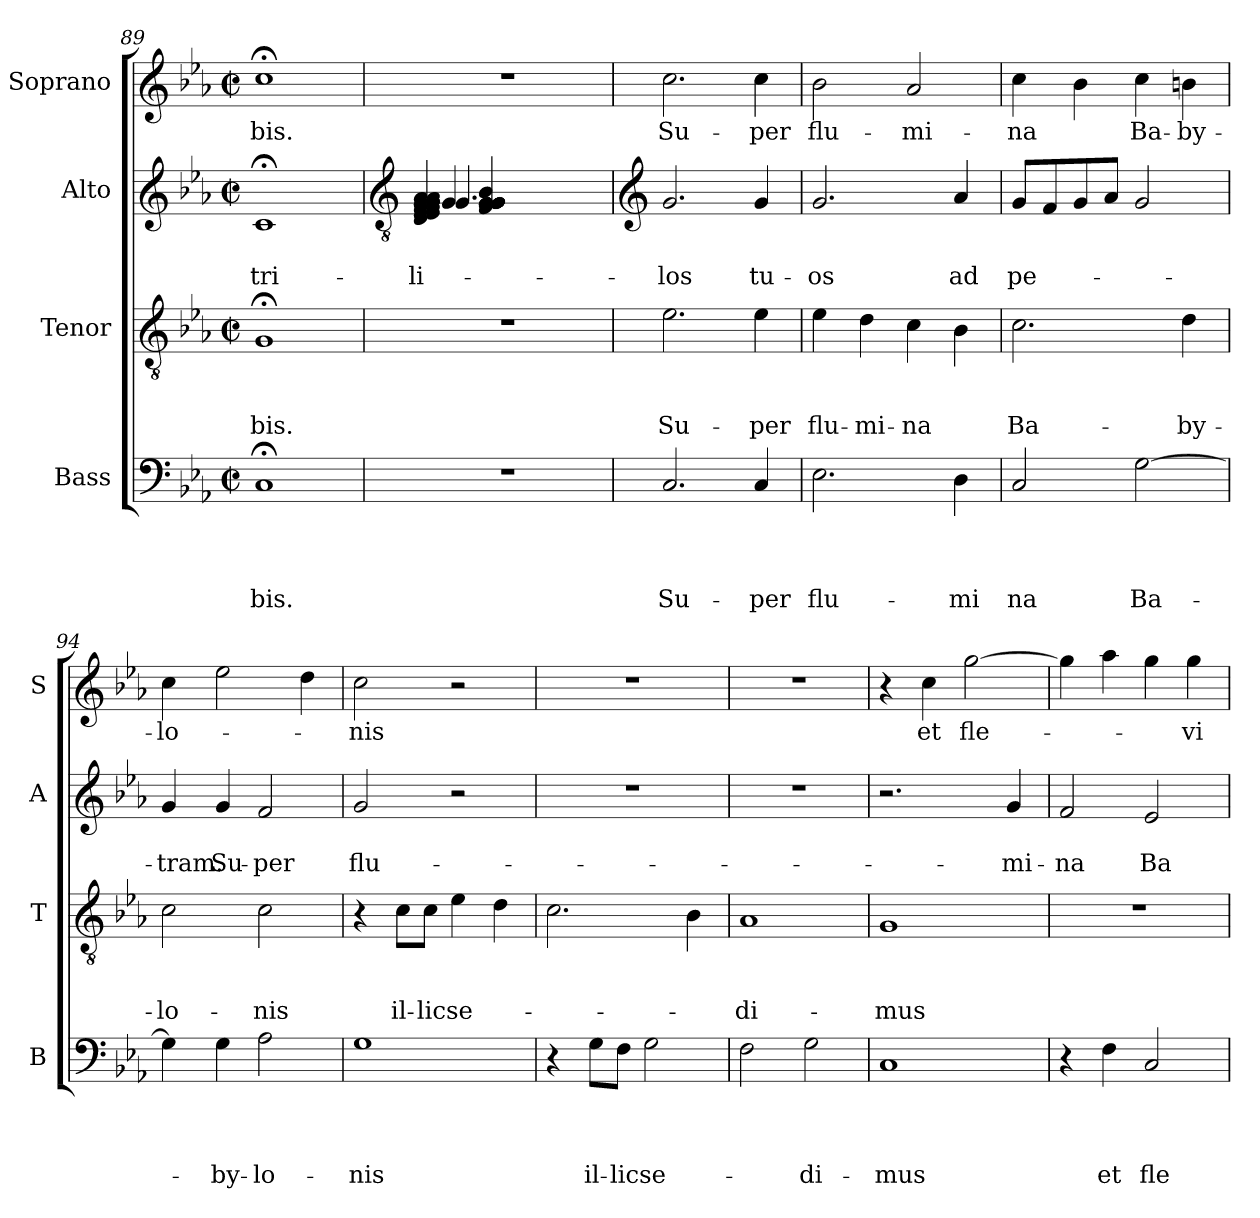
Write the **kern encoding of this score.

**kern	**text	**text	**text	**text	**kern	**text	**text	**text	**kern	**text	**text	**kern	**text
*part4	*part4	*part4	*part4	*part4	*part3	*part3	*part3	*part3	*part2	*part2	*part2	*part1	*part1
*staff4	*staff4	*staff4	*staff4	*staff4	*staff3	*staff3	*staff3	*staff3	*staff2	*staff2	*staff2	*staff1	*staff1
*I"Bass	*	*	*	*	*I"Tenor	*	*	*	*I"Alto	*	*	*I"Soprano	*
*I'B	*	*	*	*	*I'T	*	*	*	*I'A	*	*	*I'S	*
*clefF4	*	*	*	*	*clefGv2	*	*	*	*clefG2	*	*	*clefG2	*
*k[b-e-a-]	*	*	*	*	*k[b-e-a-]	*	*	*	*k[b-e-a-]	*	*	*k[b-e-a-]	*
*E-:	*	*	*	*	*E-:	*	*	*	*E-:	*	*	*E-:	*
*M2/2	*	*	*	*	*M2/2	*	*	*	*M2/2	*	*	*M2/2	*
*met(c|)	*	*	*	*	*met(c|)	*	*	*	*met(c|)	*	*	*met(c|)	*
=89	=89	=89	=89	=89	=89	=89	=89	=89	=89	=89	=89	=89	=89
!	!	!	!	!LO:LY:b	!	!	!	!LO:LY:b	!	!	!LO:LY:b	!	!LO:LY:b
1C;	.	.	.	-bis.	1G;	.	.	-bis.	1c;	.	-tri-	1cc;<	-bis.
!!LO:LB:g=z
=90	=90	=90	=90	=90	=90	=90	=90	=90	=90	=90	=90	=90	=90
*	*	*	*	*	*	*	*	*	*clefGv2	*	*	*	*
!	!	!	!	!	!	!	!	!	!	!	!LO:LY:b	!	!
*	*	*	*	*	*	*	*	*	*^	*	*	*	*
*	*	*	*	*	*	*	*	*	*	*^	*	*	*	*
!	!	!	!	!	!	!	!	!	!	!	!	!	!LO:LY:b	!	!
*	*	*	*	*	*	*	*	*	*	*	*^	*	*	*	*
!	!	!	!	!	!	!	!	!	!	!	!	!	!	!LO:LY:b	!	!
1r	.	.	.	.	1r	.	.	.	4D/ 4E-/ 4E-/ 4F/ 4F/ 4G/ 4G/ 4G/ 4G/ 4G/ 4A-/ 4A-/	4G/	4.G/	4F/ 4G/ 4G/ 4G/ 4G/ 4G/ 4G/ 4G/ 4G/ 4G/ 4G/ 4B-/	.	-li-	1r	.
.	.	.	.	.	.	.	.	.	2ryy	2ryy	.	2ryy	.	.	.	.
.	.	.	.	.	.	.	.	.	.	.	2ryy	.	.	.	.	.
.	.	.	.	.	.	.	.	.	8ryy	8ryy	.	8ryy	.	.	.	.
.	.	.	.	.	.	.	.	.	8ryy	8ryy	8ryy	8ryy	.	.	.	.
*	*	*	*	*	*	*	*	*	*v	*v	*v	*v	*	*	*	*
!!LO:LB:g=z
=91	=91	=91	=91	=91	=91	=91	=91	=91	=91	=91	=91	=91	=91
*	*	*	*	*	*	*	*	*	*clefG2	*	*	*	*
*	*	*	*	*	*	*	*	*	*^	*	*	*	*
*	*	*	*	*	*	*	*	*	*	*^	*	*	*	*
*	*	*	*	*	*	*	*	*	*	*	*^	*	*	*	*
!	!	!	!	!LO:LY:b	!	!	!	!LO:LY:b	!	!	!	!	!	!LO:LY:b	!	!LO:LY:b
*	*	*	*	*	*	*	*	*	*v	*v	*v	*v	*	*	*	*
2.C/	.	.	.	Su-	2.e-\	.	.	Su-	2.g/	.	-los	2.cc\	Su-
!	!	!	!	!LO:LY:b	!	!	!	!LO:LY:b	!	!	!LO:LY:b	!	!LO:LY:b
4C/	.	.	.	-per	4e-\	.	.	-per	4g/	.	tu-	4cc\	-per
=92	=92	=92	=92	=92	=92	=92	=92	=92	=92	=92	=92	=92	=92
!	!	!	!	!LO:LY:b	!	!	!	!LO:LY:b	!	!	!LO:LY:b	!	!LO:LY:b
2.E-\	.	.	.	flu-	4e-\	.	.	flu-	2.g/	.	-os	2b-\	flu-
!	!	!	!	!	!	!	!	!LO:LY:b	!	!	!	!	!
.	.	.	.	.	4d\	.	.	-mi-	.	.	.	.	.
!	!	!	!	!	!	!	!	!LO:LY:b	!	!	!	!	!LO:LY:b
.	.	.	.	.	4c\	.	.	-na	.	.	.	2a-/	-mi-
!	!	!	!	!LO:LY:b	!	!	!	!	!	!	!LO:LY:b	!	!
4D\	.	.	.	-mi	4B-\	.	.	.	4a-/	.	ad	.	.
=93	=93	=93	=93	=93	=93	=93	=93	=93	=93	=93	=93	=93	=93
!	!	!	!	!LO:LY:b	!	!	!	!LO:LY:b	!	!	!LO:LY:b	!	!LO:LY:b
2C/	.	.	.	na	2.c\	.	.	Ba-	8g/L	.	pe-	4cc\	-na
.	.	.	.	.	.	.	.	.	8f/	.	.	.	.
.	.	.	.	.	.	.	.	.	8g/	.	.	4b-\	.
.	.	.	.	.	.	.	.	.	8a-/J	.	.	.	.
!	!	!	!	!LO:LY:b	!	!	!	!	!	!	!	!	!LO:LY:b
[>2G\	.	.	.	Ba-	.	.	.	.	2g/	.	.	4cc\	Ba-
!	!	!	!	!	!	!	!	!LO:LY:b	!	!	!	!	!LO:LY:b
.	.	.	.	.	4d\	.	.	-by-	.	.	.	4bn\	-by-
=94	=94	=94	=94	=94	=94	=94	=94	=94	=94	=94	=94	=94	=94
!	!	!	!	!	!	!	!	!LO:LY:b	!	!	!LO:LY:b	!	!LO:LY:b
4G\]	.	.	.	.	2c\	.	.	-lo-	4g/	.	-tram.	4cc\	-lo-
!	!	!	!	!LO:LY:b	!	!	!	!	!	!	!LO:LY:b	!	!
4G\	.	.	.	-by-	.	.	.	.	4g/	.	Su-	2ee-\	.
!	!	!	!	!LO:LY:b	!	!	!	!LO:LY:b	!	!	!LO:LY:b	!	!
2A-\	.	.	.	-lo-	2c\	.	.	-nis	2f/	.	-per	.	.
.	.	.	.	.	.	.	.	.	.	.	.	4dd\	.
=95	=95	=95	=95	=95	=95	=95	=95	=95	=95	=95	=95	=95	=95
!	!	!	!	!LO:LY:b	!	!	!	!	!	!	!LO:LY:b	!	!LO:LY:b
1G	.	.	.	-nis	4r	.	.	.	2g/	.	flu-	2cc\	-nis
!	!	!	!	!	!	!	!	!LO:LY:b	!	!	!	!	!
.	.	.	.	.	8c\L	.	.	il-	.	.	.	.	.
!	!	!	!	!	!	!	!	!LO:LY:b:rj	!	!	!	!	!
.	.	.	.	.	8c\J	.	.	-lic	.	.	.	.	.
!	!	!	!	!	!	!	!	!LO:LY:b	!	!	!	!	!
.	.	.	.	.	4e-\	.	.	se-	2r	.	.	2r	.
.	.	.	.	.	4d\	.	.	.	.	.	.	.	.
=96	=96	=96	=96	=96	=96	=96	=96	=96	=96	=96	=96	=96	=96
4r	.	.	.	.	2.c\	.	.	.	1r	.	.	1r	.
!	!	!	!	!LO:LY:b	!	!	!	!	!	!	!	!	!
8G\L	.	.	.	il-	.	.	.	.	.	.	.	.	.
!	!	!	!	!LO:LY:b:rj	!	!	!	!	!	!	!	!	!
8F\J	.	.	.	-lic	.	.	.	.	.	.	.	.	.
!	!	!	!	!LO:LY:b	!	!	!	!	!	!	!	!	!
2G\	.	.	.	se-	.	.	.	.	.	.	.	.	.
.	.	.	.	.	4B-\	.	.	.	.	.	.	.	.
=97	=97	=97	=97	=97	=97	=97	=97	=97	=97	=97	=97	=97	=97
!	!	!	!	!	!	!	!	!LO:LY:b	!	!	!	!	!
2F\	.	.	.	.	1A-	.	.	-di-	1r	.	.	1r	.
!	!	!	!	!LO:LY:b	!	!	!	!	!	!	!	!	!
2G\	.	.	.	-di-	.	.	.	.	.	.	.	.	.
!!LO:PB:g=z
=98	=98	=98	=98	=98	=98	=98	=98	=98	=98	=98	=98	=98	=98
!	!	!	!	!LO:LY:b	!	!	!	!LO:LY:b	!	!	!	!	!
1C	.	.	.	-mus	1G	.	.	-mus	2.r	.	.	4r	.
!	!	!	!	!	!	!	!	!	!	!	!	!	!LO:LY:b
.	.	.	.	.	.	.	.	.	.	.	.	4cc\	et
!	!	!	!	!	!	!	!	!	!	!	!	!	!LO:LY:b
.	.	.	.	.	.	.	.	.	.	.	.	[>2gg\	fle-
!	!	!	!	!	!	!	!	!	!	!	!LO:LY:b	!	!
.	.	.	.	.	.	.	.	.	4g/	.	-mi-	.	.
=99	=99	=99	=99	=99	=99	=99	=99	=99	=99	=99	=99	=99	=99
!	!	!	!	!	!	!	!	!	!	!	!LO:LY:b	!	!
4r	.	.	.	.	1r	.	.	.	2f/	.	-na	4gg\]	.
!	!	!	!	!LO:LY:b	!	!	!	!	!	!	!	!	!
4F\	.	.	.	et	.	.	.	.	.	.	.	4aa-\	.
!	!	!	!	!LO:LY:b	!	!	!	!	!	!	!LO:LY:b	!	!
2C/	.	.	.	fle-	.	.	.	.	2e-/	.	Ba-	4gg\	.
!	!	!	!	!	!	!	!	!	!	!	!	!	!LO:LY:b
.	.	.	.	.	.	.	.	.	.	.	.	4gg\	-vi-
=	=	=	=	=	=	=	=	=	=	=	=	=	=
*-	*-	*-	*-	*-	*-	*-	*-	*-	*-	*-	*-	*-	*-
